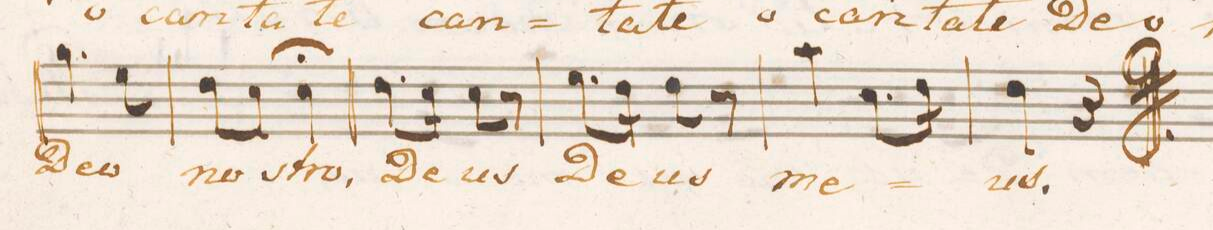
**kern	**text
*I"Soprano.	*
*clefC1	*
*k[b-e-]	*
*M2/4	*
4.ee-\	De-
8cc\	-o
=94	=94
8b-\L	no-
8a\J	.
4a;>\	-stro,
=95||	=95||
8.b-\L	De-
16a\Jk	.
8a\	-us
8r	.
=96	=96
8.cc\L	De-
16b-\Jk	.
8b-\	-us
8r	.
=97	=97
4ff\	me-
8.a\L	.
16b-\Jk	.
=98	=98
4b-\	-us.
4r	.
==	==
*-	*-
